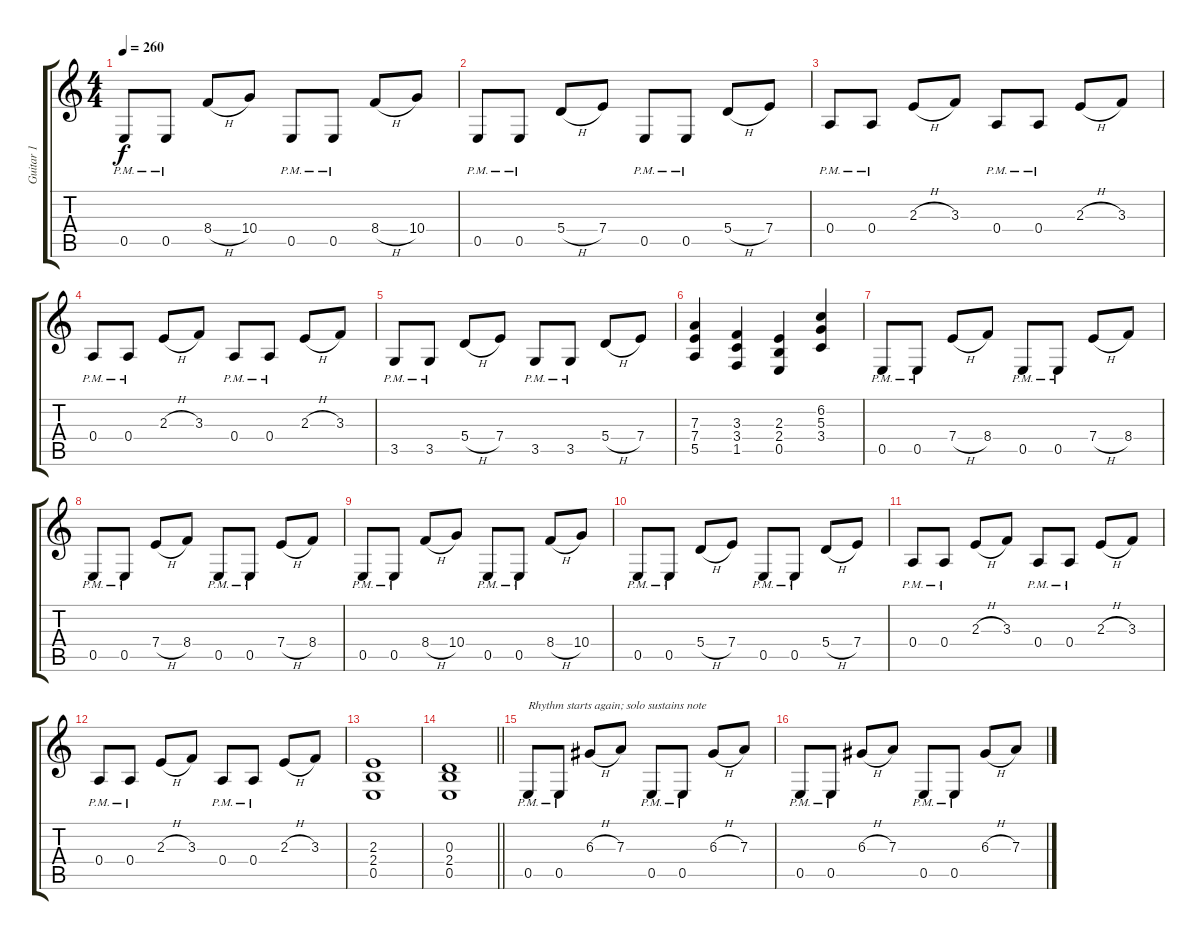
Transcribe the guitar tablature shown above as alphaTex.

\track ("Guitar 1" "Guitar 1") {instrument distortionguitar}
\staff {score tabs}
\tuning (B3 Gb3 D3 A2 E2 B1) {hide}
\ts (4 4)
\tempo 260
\clef g2
\ks c
0.5{pm}.8{dy f} 0.5{pm}.8 8.4{h}.8 10.4.8 0.5{pm}.8 0.5{pm}.8 8.4{h}.8 10.4.8 |
0.5{pm}.8 0.5{pm}.8 5.4{h}.8 7.4.8 0.5{pm}.8 0.5{pm}.8 5.4{h}.8 7.4.8 |
0.4{pm}.8 0.4{pm}.8 2.3{h}.8 3.3.8 0.4{pm}.8 0.4{pm}.8 2.3{h}.8 3.3.8 |
0.4{pm}.8 0.4{pm}.8 2.3{h}.8 3.3.8 0.4{pm}.8 0.4{pm}.8 2.3{h}.8 3.3.8 |
3.5{pm}.8 3.5{pm}.8 5.4{h}.8 7.4.8 3.5{pm}.8 3.5{pm}.8 5.4{h}.8 7.4.8 |
(7.3 7.4 5.5).4 (3.3 3.4 1.5).4 (2.3 2.4 0.5).4 (6.2 5.3 3.4).4 |
0.5{pm}.8 0.5{pm}.8 7.4{h}.8 8.4.8 0.5{pm}.8 0.5{pm}.8 7.4{h}.8 8.4.8 |
0.5{pm}.8 0.5{pm}.8 7.4{h}.8 8.4.8 0.5{pm}.8 0.5{pm}.8 7.4{h}.8 8.4.8 |
0.5{pm}.8 0.5{pm}.8 8.4{h}.8 10.4.8 0.5{pm}.8 0.5{pm}.8 8.4{h}.8 10.4.8 |
0.5{pm}.8 0.5{pm}.8 5.4{h}.8 7.4.8 0.5{pm}.8 0.5{pm}.8 5.4{h}.8 7.4.8 |
0.4{pm}.8 0.4{pm}.8 2.3{h}.8 3.3.8 0.4{pm}.8 0.4{pm}.8 2.3{h}.8 3.3.8 |
0.4{pm}.8 0.4{pm}.8 2.3{h}.8 3.3.8 0.4{pm}.8 0.4{pm}.8 2.3{h}.8 3.3.8 |
(2.3 2.4 0.5).1 |
\barLineRight lightlight
(0.3 2.4 0.5).1 |
0.5{pm}.8{txt "Rhythm starts again; solo sustains note" balance 16} 0.5{pm}.8 6.3{h}.8 7.3.8 0.5{pm}.8 0.5{pm}.8 6.3{h}.8 7.3.8 |
0.5{pm}.8 0.5{pm}.8 6.3{h}.8 7.3.8 0.5{pm}.8 0.5{pm}.8 6.3{h}.8 7.3.8
